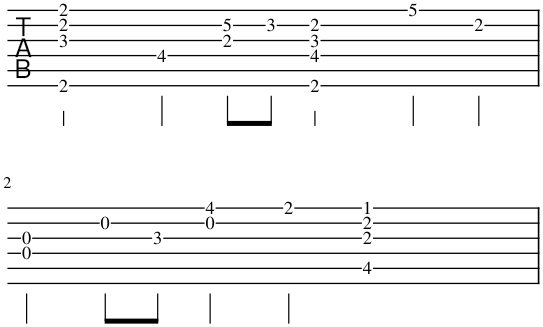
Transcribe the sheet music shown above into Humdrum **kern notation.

**kern
*part1
*staff1
*I"Renaissance Tenor Lute (6 course)
*stria6
*
*k[]
*M4/2
*met(c)
=1
2AA\ 2c\ 2e\ 2a\
4A\
8B\ 8g\L
8f\J
2AA\ 2A\ 2c\ 2e\
4cc\
4e\
!!LO:LB:g=z
=2
4F\ 4A\
8d\L
8c\J
4d\ 4b\
4a\
1E 1B 1e 1g#
=
*-
